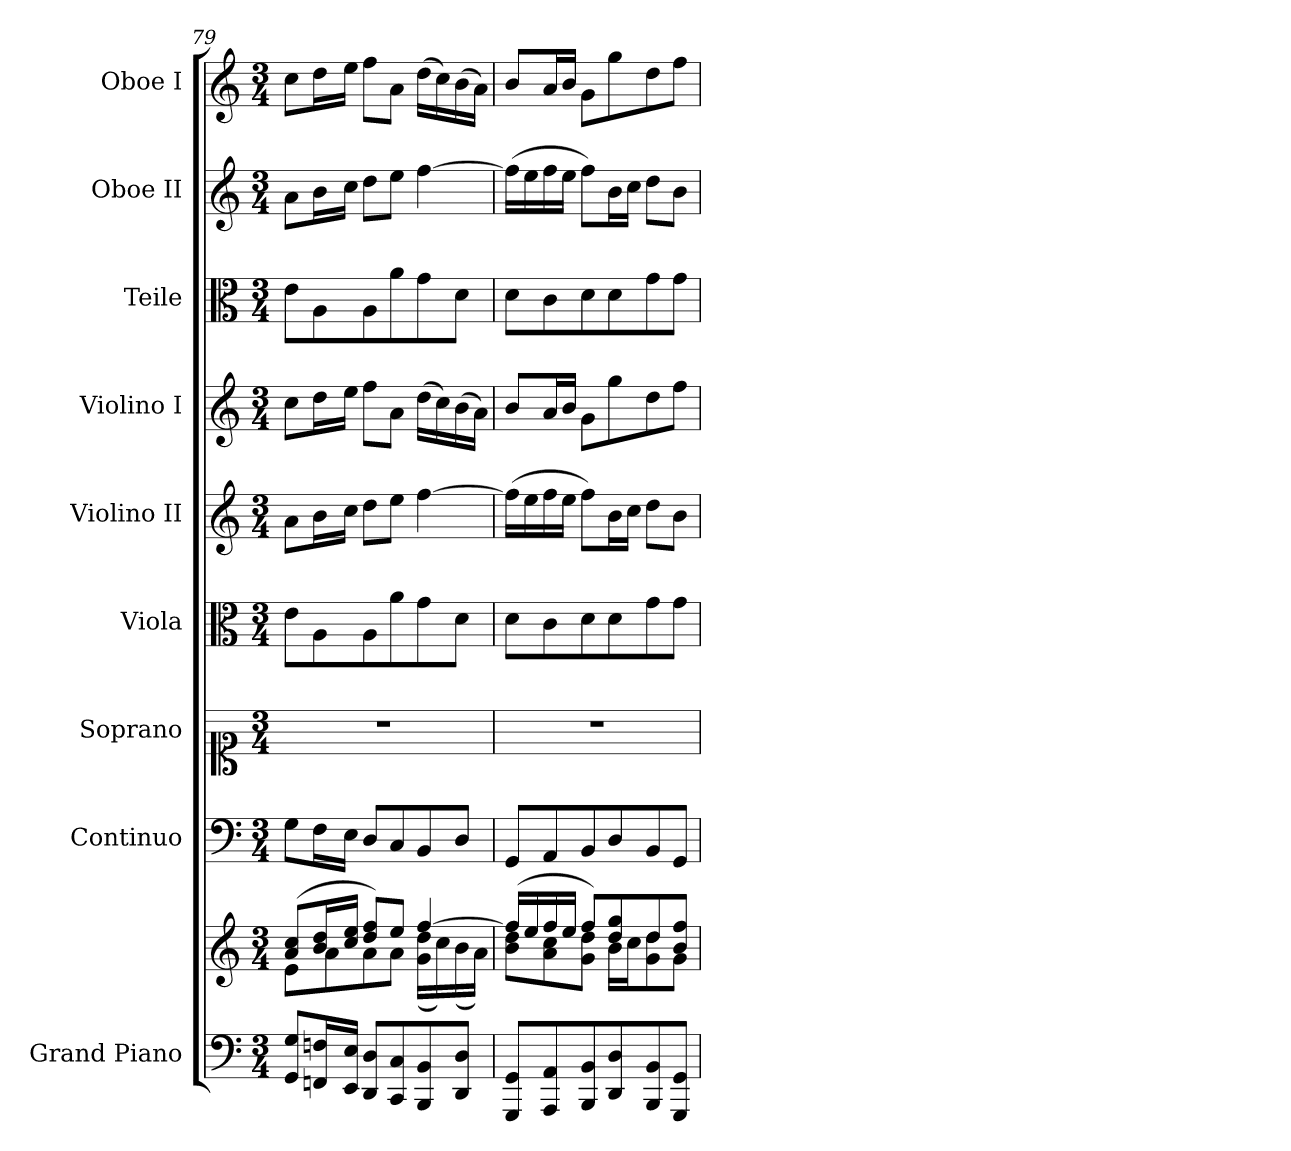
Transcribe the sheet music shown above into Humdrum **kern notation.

**kern	**kern	**kern	**kern	**kern	**kern	**kern	**kern	**kern	**kern
*part9	*part9	*part8	*part7	*part6	*part5	*part4	*part3	*part2	*part1
*staff10	*staff9	*staff8	*staff7	*staff6	*staff5	*staff4	*staff3	*staff2	*staff1
*I"Grand Piano	*	*I"Continuo	*I"Soprano	*I"Viola	*I"Violino II	*I"Violino I	*I"Teile	*I"Oboe II	*I"Oboe I
*I'Pno	*	*	*	*	*	*	*	*I'Ob	*I'Ob
!!LO:PB:g=z
*clefF4	*clefG2	*clefF4	*clefC1	*clefC3	*clefG2	*clefG2	*clefC3	*clefG2	*clefG2
*k[]	*k[]	*k[]	*k[]	*k[]	*k[]	*k[]	*k[]	*k[]	*k[]
*M3/4	*M3/4	*M3/4	*M3/4	*M3/4	*M3/4	*M3/4	*M3/4	*M3/4	*M3/4
=79	=79	=79	=79	=79	=79	=79	=79	=79	=79
*	*^	*	*	*	*	*	*	*	*
8GG/ 8G/L	(>8a/ 8cc/L	8e\L	8G\L	2.r	8e\L	8a\L	8cc\L	8e\L	8a\L	8cc\L
16FFn/ 16Fn/L	16b/ 16dd/L	8a\	16F\L	.	8A\	16b\L	16dd\L	8A\	16b\L	16dd\L
16EE/ 16E/JJ	16cc/ 16ee/JJ	.	16E\JJ	.	.	16cc\JJ	16ee\JJ	.	16cc\JJ	16ee\JJ
8DD/ 8D/L	8dd/ 8ff/L)	8a\	8D/L	.	8A\	8dd\L	8ff\L	8A\	8dd\L	8ff\L
8CC/ 8C/	8ee/J	8a\J	8C/	.	8a\	8ee\J	8a\J	8a\	8ee\J	8a\J
8BBB/ 8BB/	[4ff/	(<16g\ 16dd\LL	8BB/	.	8g\	[4ff\	(>16dd\LL	8g\	[4ff\	(>16dd\LL
.	.	16cc\)	.	.	.	.	16cc\)	.	.	16cc\)
8DD/ 8D/J	.	(<16b\	8D/J	.	8d\J	.	(>16b\	8d\J	.	(>16b\
.	.	16a\JJ)	.	.	.	.	16a\JJ)	.	.	16a\JJ)
=80	=80	=80	=80	=80	=80	=80	=80	=80	=80	=80
8GGG/ 8GG/L	(>16ff/LL]	8b\ 8dd\L	8GG/L	2.r	8d\L	(>16ff\LL]	8b/L	8d\L	(>16ff\LL]	8b/L
.	16ee/	.	.	.	.	16ee\	.	.	16ee\	.
8AAA/ 8AA/	16ff/	8a\ 8cc\	8AA/	.	8c\	16ff\	16a/L	8c\	16ff\	16a/L
.	16ee/JJ	.	.	.	.	16ee\JJ	16b/JJ	.	16ee\JJ	16b/JJ
8BBB/ 8BB/	8ff/L)	8g\ 8dd\J	8BB/	.	8d\	8ff\L)	8g\L	8d\	8ff\L)	8g\L
8DD/ 8D/	8dd/ 8gg/	16b\LL	8D/	.	8d\	16b\L	8gg\	8d\	16b\L	8gg\
.	.	16cc\J	.	.	.	16cc\JJ	.	.	16cc\JJ	.
8BBB/ 8BB/	8dd/	8g\ 8dd\	8BB/	.	8g\	8dd\L	8dd\	8g\	8dd\L	8dd\
8GGG/ 8GG/J	8b/ 8ff/J	8g\J	8GG/J	.	8g\J	8b\J	8ff\J	8g\J	8b\J	8ff\J
*	*v	*v	*	*	*	*	*	*	*	*
=	=	=	=	=	=	=	=	=	=
*-	*-	*-	*-	*-	*-	*-	*-	*-	*-
